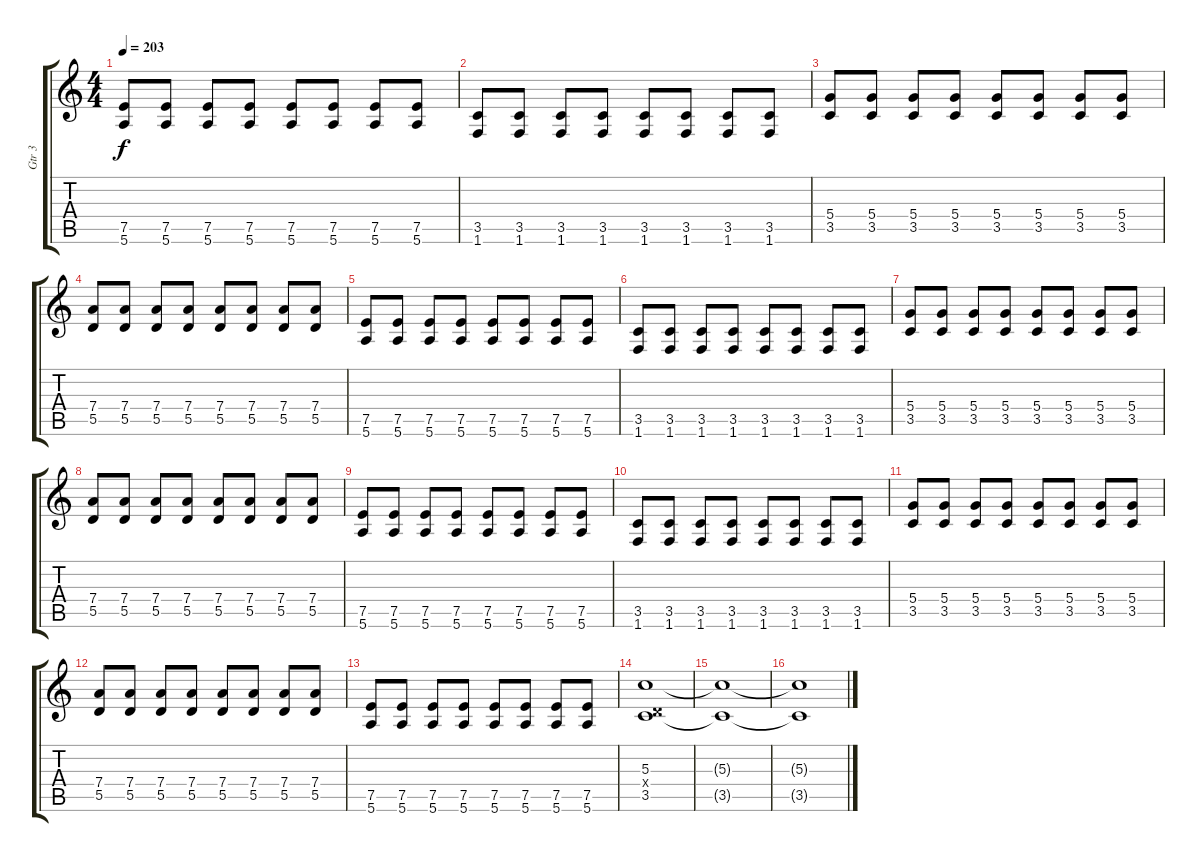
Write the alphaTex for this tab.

\track ("Gtr 3" "Gtr 3") {instrument distortionguitar}
\staff {score tabs}
\tuning (E4 B3 G3 D3 A2 E2) {hide}
\ts (4 4)
\tempo 203
\clef g2
\ks c
(7.5 5.6).8{dy f} (7.5 5.6).8 (7.5 5.6).8 (7.5 5.6).8 (7.5 5.6).8 (7.5 5.6).8 (7.5 5.6).8 (7.5 5.6).8 |
(3.5 1.6).8 (3.5 1.6).8 (3.5 1.6).8 (3.5 1.6).8 (3.5 1.6).8 (3.5 1.6).8 (3.5 1.6).8 (3.5 1.6).8 |
(5.4 3.5).8 (5.4 3.5).8 (5.4 3.5).8 (5.4 3.5).8 (5.4 3.5).8 (5.4 3.5).8 (5.4 3.5).8 (5.4 3.5).8 |
(7.4 5.5).8 (7.4 5.5).8 (7.4 5.5).8 (7.4 5.5).8 (7.4 5.5).8 (7.4 5.5).8 (7.4 5.5).8 (7.4 5.5).8 |
(7.5 5.6).8 (7.5 5.6).8 (7.5 5.6).8 (7.5 5.6).8 (7.5 5.6).8 (7.5 5.6).8 (7.5 5.6).8 (7.5 5.6).8 |
(3.5 1.6).8 (3.5 1.6).8 (3.5 1.6).8 (3.5 1.6).8 (3.5 1.6).8 (3.5 1.6).8 (3.5 1.6).8 (3.5 1.6).8 |
(5.4 3.5).8 (5.4 3.5).8 (5.4 3.5).8 (5.4 3.5).8 (5.4 3.5).8 (5.4 3.5).8 (5.4 3.5).8 (5.4 3.5).8 |
(7.4 5.5).8 (7.4 5.5).8 (7.4 5.5).8 (7.4 5.5).8 (7.4 5.5).8 (7.4 5.5).8 (7.4 5.5).8 (7.4 5.5).8 |
(7.5 5.6).8 (7.5 5.6).8 (7.5 5.6).8 (7.5 5.6).8 (7.5 5.6).8 (7.5 5.6).8 (7.5 5.6).8 (7.5 5.6).8 |
(3.5 1.6).8 (3.5 1.6).8 (3.5 1.6).8 (3.5 1.6).8 (3.5 1.6).8 (3.5 1.6).8 (3.5 1.6).8 (3.5 1.6).8 |
(5.4 3.5).8 (5.4 3.5).8 (5.4 3.5).8 (5.4 3.5).8 (5.4 3.5).8 (5.4 3.5).8 (5.4 3.5).8 (5.4 3.5).8 |
(7.4 5.5).8 (7.4 5.5).8 (7.4 5.5).8 (7.4 5.5).8 (7.4 5.5).8 (7.4 5.5).8 (7.4 5.5).8 (7.4 5.5).8 |
(7.5 5.6).8 (7.5 5.6).8 (7.5 5.6).8 (7.5 5.6).8 (7.5 5.6).8 (7.5 5.6).8 (7.5 5.6).8 (7.5 5.6).8 |
(5.3 0.4{x} 3.5).1{volume 12 instrument distortionguitar} |
(5.3{t} 3.5{t}).1{volume 11} |
(5.3{t} 3.5{t}).1{volume 9}
